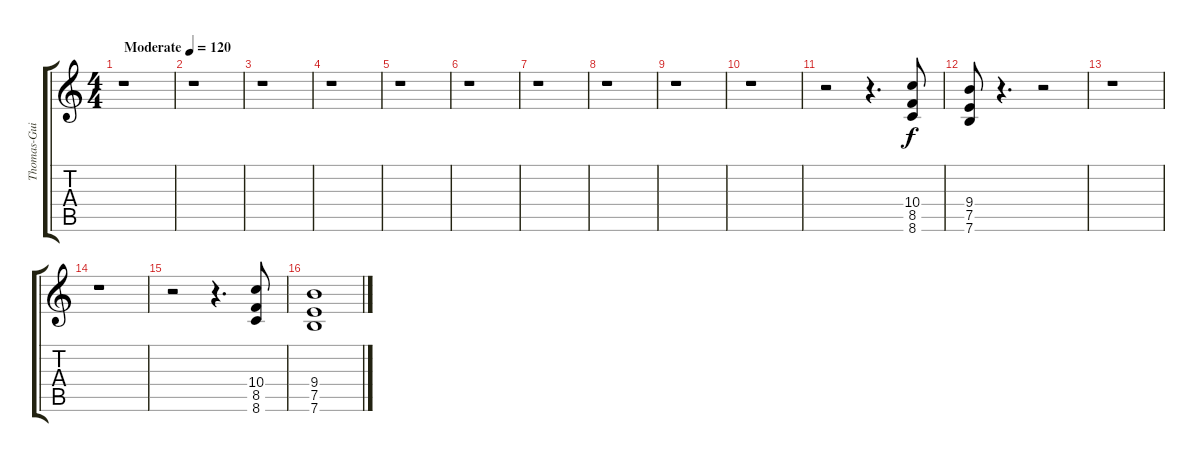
\track ("Thomas-Guitar" "Thomas-Gui") {instrument distortionguitar}
\staff {score tabs}
\tuning (E4 B3 G3 D3 A2 E2) {hide}
\ts (4 4)
\tempo (120 "Moderate")
\clef g2
\ks c
r.1{dy f instrument distortionguitar} |
r.1 |
r.1 |
r.1 |
r.1 |
r.1 |
r.1 |
r.1 |
r.1 |
r.1 |
r.2 r.4{d} (10.4 8.5 8.6).8 |
(9.4 7.5 7.6).8 r.4{d} r.2 |
r.1 |
r.1 |
r.2 r.4{d} (10.4 8.5 8.6).8 |
(9.4 7.5 7.6).1
